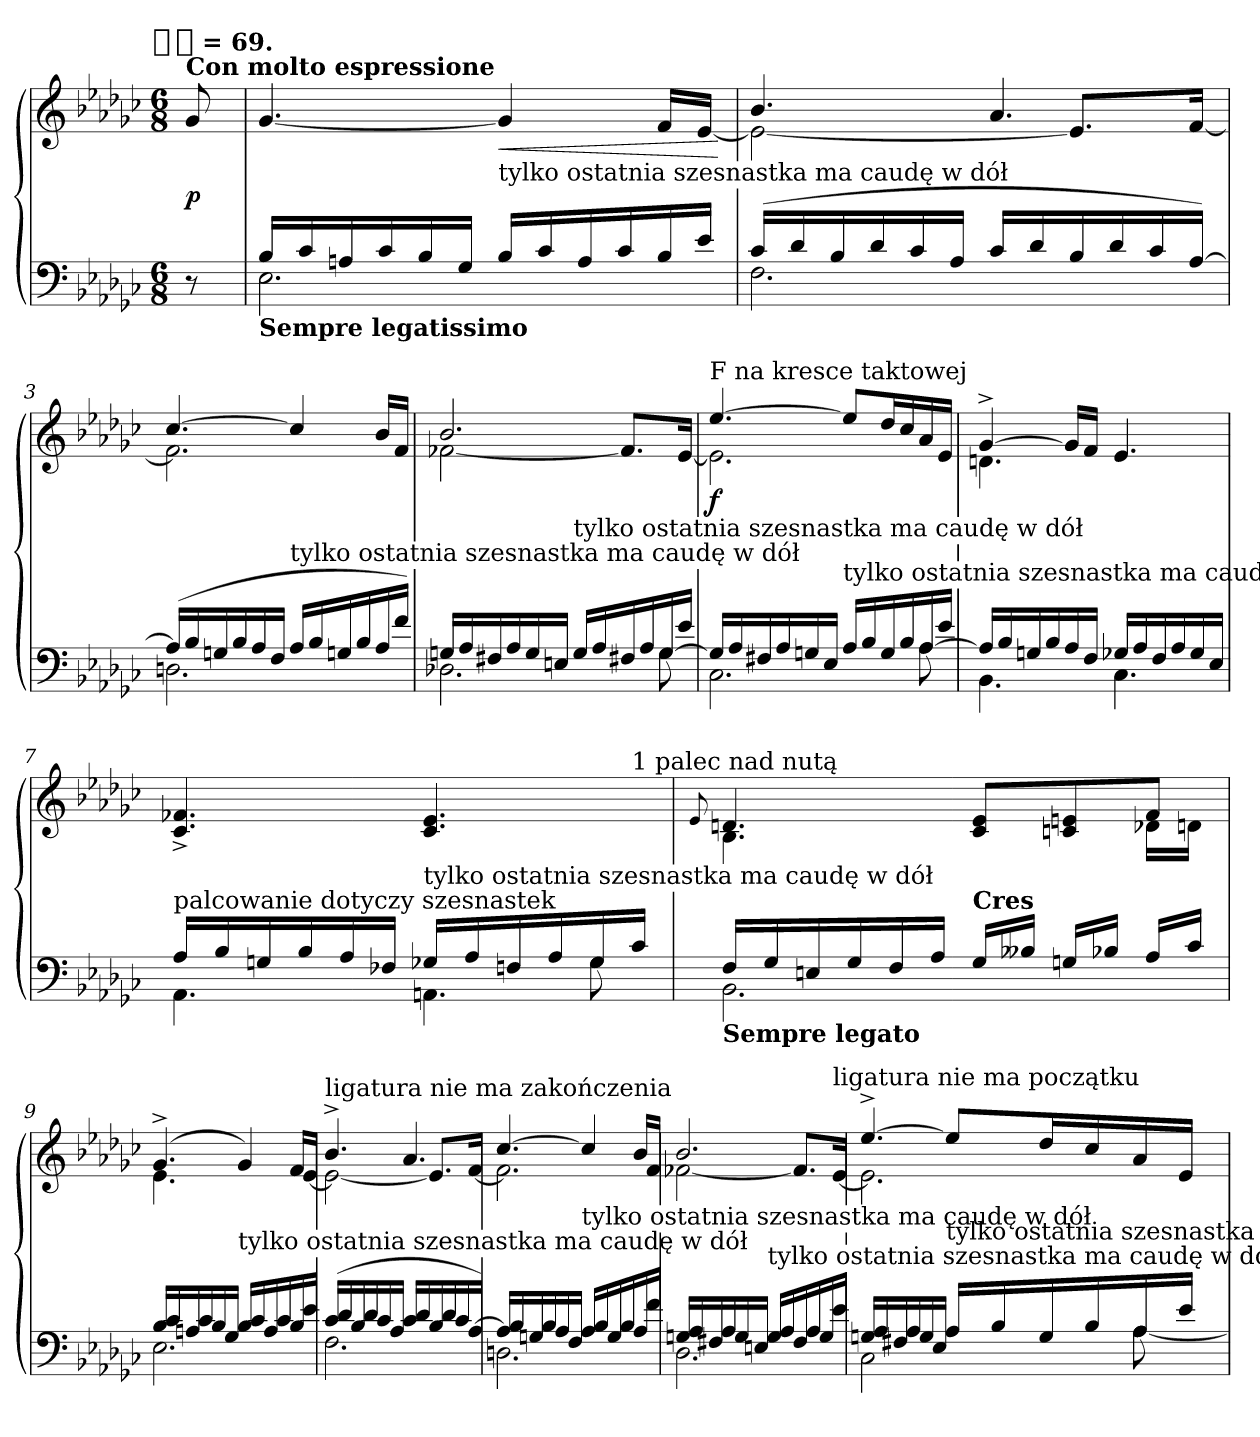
**kern	**kern	**dynam
*part1	*part1	*part1
*staff2	*staff1	*staff1/2
*clefF4	*clefG2	*
*k[b-e-a-d-g-c-]	*k[b-e-a-d-g-c-]	*
!!LO:TX:omd:t=[quarter-dot] = 69.
*M6/8	*M6/8	*
*MM104	*MM104	*
=	=	=
!	!LO:TX:a:B:t=Con molto espressione	!
8r	8g-	p
=1	=1	=1
*^	*	*
!LO:TX:b:B:t=Sempre legatissimo	!	!	!
16B-LL	2.E-	[4.g-	.
16c-	.	.	.
16An	.	.	.
16c-	.	.	.
16B-	.	.	.
16G-JJ	.	.	.
!LO:TX:a:t=tylko ostatnia szesnastka ma caudę w dół	!	!	!
16B-/LL	.	4g-]	<
16c-	.	.	.
16A	.	.	.
16c-	.	.	.
16B-	.	16fLL	.
16e-\JJ	.	[16e-JJ	.
*v	*v	*	*
.	.	[
=2	=2	=2
*^	*^	*
(<16c-LL	2.F	4.b-	2e-_	.
16d-	.	.	.	.
16B-	.	.	.	.
16d-	.	.	.	.
16c-	.	.	.	.
16A-JJ	.	.	.	.
16c-LL	.	4.a-	.	.
16d-	.	.	.	.
16B-	.	.	8.e-/L]	.
16d-	.	.	.	.
16c-	.	.	.	.
[16A-JJ)	.	.	[16fJk	.
=3	=3	=3	=3	=3
(<16A-LL]	2.Dn	[4.cc-	2.f]	.
16B-	.	.	.	.
16Gn	.	.	.	.
16B-	.	.	.	.
16A-	.	.	.	.
16FJJ	.	.	.	.
!LO:TX:a:t=tylko ostatnia szesnastka ma caudę w dół	!	!	!	!
16A-/LL	.	4cc-]	.	.
16B-	.	.	.	.
16Gn	.	.	.	.
16B-	.	.	.	.
16A-	.	16b-LL	.	.
16f\JJ)	.	16fJJ	.	.
=4	=4	=4	=4	=4
*	*^	*	*	*
16GnLL	2.D-X	4.rBBBByy	2.b-	[2f-X	.
16A-	.	.	.	.	.
16F#X	.	.	.	.	.
16A-	.	.	.	.	.
16G	.	.	.	.	.
16EnJJ	.	.	.	.	.
!LO:TX:a:t=tylko ostatnia szesnastka ma caudę w dół	!	!	!	!	!
16G/LL	.	4rAAAyy	.	.	.
16A-	.	.	.	.	.
16F#X	.	.	.	8.f-/L]	.
16A-	.	.	.	.	.
16G	.	[8G\	.	.	.
16e-\JJ	.	.	.	[16e-Jk	.
=5	=5	=5	=5	=5	=5
!	!	!	!LO:TX:a:t=F na kresce taktowej	!	!
16GnLL]	2.C-	4.rFFFyy	[4.ee-	2.e-]	f
16A-	.	.	.	.	.
16F#X	.	.	.	.	.
16A-	.	.	.	.	.
16G	.	.	.	.	.
16E-JJ	.	.	.	.	.
!LO:TX:a:t=tylko ostatnia szesnastka ma caudę w dół	!	!	!	!	!
16A-/LL	.	4rFFFyy	8ee-L]	.	.
16B-	.	.	.	.	.
16G	.	.	16dd-L	.	.
16B-	.	.	16cc-	.	.
16A-	.	[8A-\	16a-	.	.
16e-\JJ	.	.	16e-JJ	.	.
*	*v	*v	*	*	*
=6	=6	=6	=6	=6
16A-LL]	4.BB-	[4g-^	4.dn	.
16B-	.	.	.	.
16Gn	.	.	.	.
16B-	.	.	.	.
16A-	.	16g-LL]	.	.
16FJJ	.	16fJJ	.	.
16G-XLL	4.C-	4.e-	4.rAyy	.
16A-	.	.	.	.
16F	.	.	.	.
16A-	.	.	.	.
16G-	.	.	.	.
16E-JJ	.	.	.	.
=7	=7	=7	=7	=7
*	*^	*	*	*
!LO:TX:a:t=palcowanie dotyczy szesnastek	!	!	!	!	!
16A-LL	4.AA-	4.rDDDyy	4.c-^> 4.f-X^>	2ryy	.
16B-	.	.	.	.	.
16Gn	.	.	.	.	.
16B-	.	.	.	.	.
16A-	.	.	.	.	.
16F-XJJ	.	.	.	.	.
!LO:TX:a:t=tylko ostatnia szesnastka ma caudę w dół	!	!	!	!	!
16G-X/LL	4.AAn	4rAAAyy	4.c- 4.e-	.	.
16A-	.	.	.	.	.
16Fn	.	.	.	8.ryy	.
16A-	.	.	.	.	.
16G-	.	8G-\	.	.	.
!	!	!	!	!LO:TX:a:t=1 palec nad nutą	!
16c-\JJ	.	.	.	16ryy	.
*v	*v	*v	*	*	*
=8	=8	=8	=8
.	8qqe-/	.	.
*^	*	*	*
!LO:TX:b:B:t=Sempre legato	!	!	!	!
16FLL	2.BB-	4.dn	4.B-	.
16G-	.	.	.	.
16En	.	.	.	.
16G-	.	.	.	.
16F	.	.	.	.
16A-JJ	.	.	.	.
!LO:TX:a:B:t=Cres	!	!	!	!
16G-LL	.	8c- 8e-L	4rAyy	.
16B--XJJ	.	.	.	.
16GnLL	.	8cn 8en	.	.
16B-XJJ	.	.	.	.
16A-LL	.	8fJ	16d-XLL	.
16c-JJ	.	.	16dnJJ	.
=9	=9	=9	=9	=9
16B-LL	2.E-	(4.g-^	4.e-	.
16c-	.	.	.	.
16An	.	.	.	.
16c-	.	.	.	.
16B-	.	.	.	.
16G-JJ	.	.	.	.
!LO:TX:a:t=tylko ostatnia szesnastka ma caudę w dół	!	!	!	!
16B-/LL	.	4g-)	4.rcyy	.
16c-	.	.	.	.
16A	.	.	.	.
16c-	.	.	.	.
16B-	.	16fLL	.	.
16e-\JJ	.	[16e-JJ	.	.
=10	=10	=10	=10	=10
!	!	!LO:TX:a:t=ligatura nie ma zakończenia	!	!
(<16c-LL	2.F	4.b-^	2e-_	.
16d-	.	.	.	.
16B-	.	.	.	.
16d-	.	.	.	.
16c-	.	.	.	.
16A-JJ	.	.	.	.
16c-LL	.	4.a-	.	.
16d-	.	.	.	.
16B-	.	.	8.e-/L]	.
16d-	.	.	.	.
16c-	.	.	.	.
[16A-JJ)	.	.	[16fJk	.
=11	=11	=11	=11	=11
16A-LL]	2.Dn	[4.cc-	2.f]	.
16B-	.	.	.	.
16Gn	.	.	.	.
16B-	.	.	.	.
16A-	.	.	.	.
16FJJ	.	.	.	.
!LO:TX:a:t=tylko ostatnia szesnastka ma caudę w dół	!	!	!	!
16A-/LL	.	4cc-]	.	.
16B-	.	.	.	.
16G	.	.	.	.
16B-	.	.	.	.
16A-	.	16b-LL	.	.
16f\JJ	.	16fJJ	.	.
=12	=12	=12	=12	=12
16GnLL	2.D-	2.b-	[2f-X	.
16A-	.	.	.	.
16F#X	.	.	.	.
16A-	.	.	.	.
16G	.	.	.	.
16EnJJ	.	.	.	.
!LO:TX:a:t=tylko ostatnia szesnastka ma caudę w dół	!	!	!	!
16G/LL	.	.	.	.
16A-	.	.	.	.
16F#	.	.	8.f-/L]	.
16A-	.	.	.	.
16G	.	.	.	.
!	!	!	!LO:TX:a:t=ligatura nie ma początku	!
16e-\JJ	.	.	[16e-Jk	.
=13	=13	=13	=13	=13
16GnLL	2C-	[4.ee-^	2.e-]	.
16A-	.	.	.	.
16F#X	.	.	.	.
16A-	.	.	.	.
16G	.	.	.	.
16E-JJ	.	.	.	.
!LO:TX:a:t=tylko ostatnia szesnastka ma caudę w dół	!	!	!	!
16A-/LL	.	8ee-L]	.	.
16B-	.	.	.	.
16G	8ryy	16dd-L	.	.
16B-	.	16cc-	.	.
16A-	[8A-\	16a-	.	.
16e-\JJ	.	16e-JJ	.	.
*v	*v	*	*	*
*	*v	*v	*
=	=	=
*-	*-	*-
